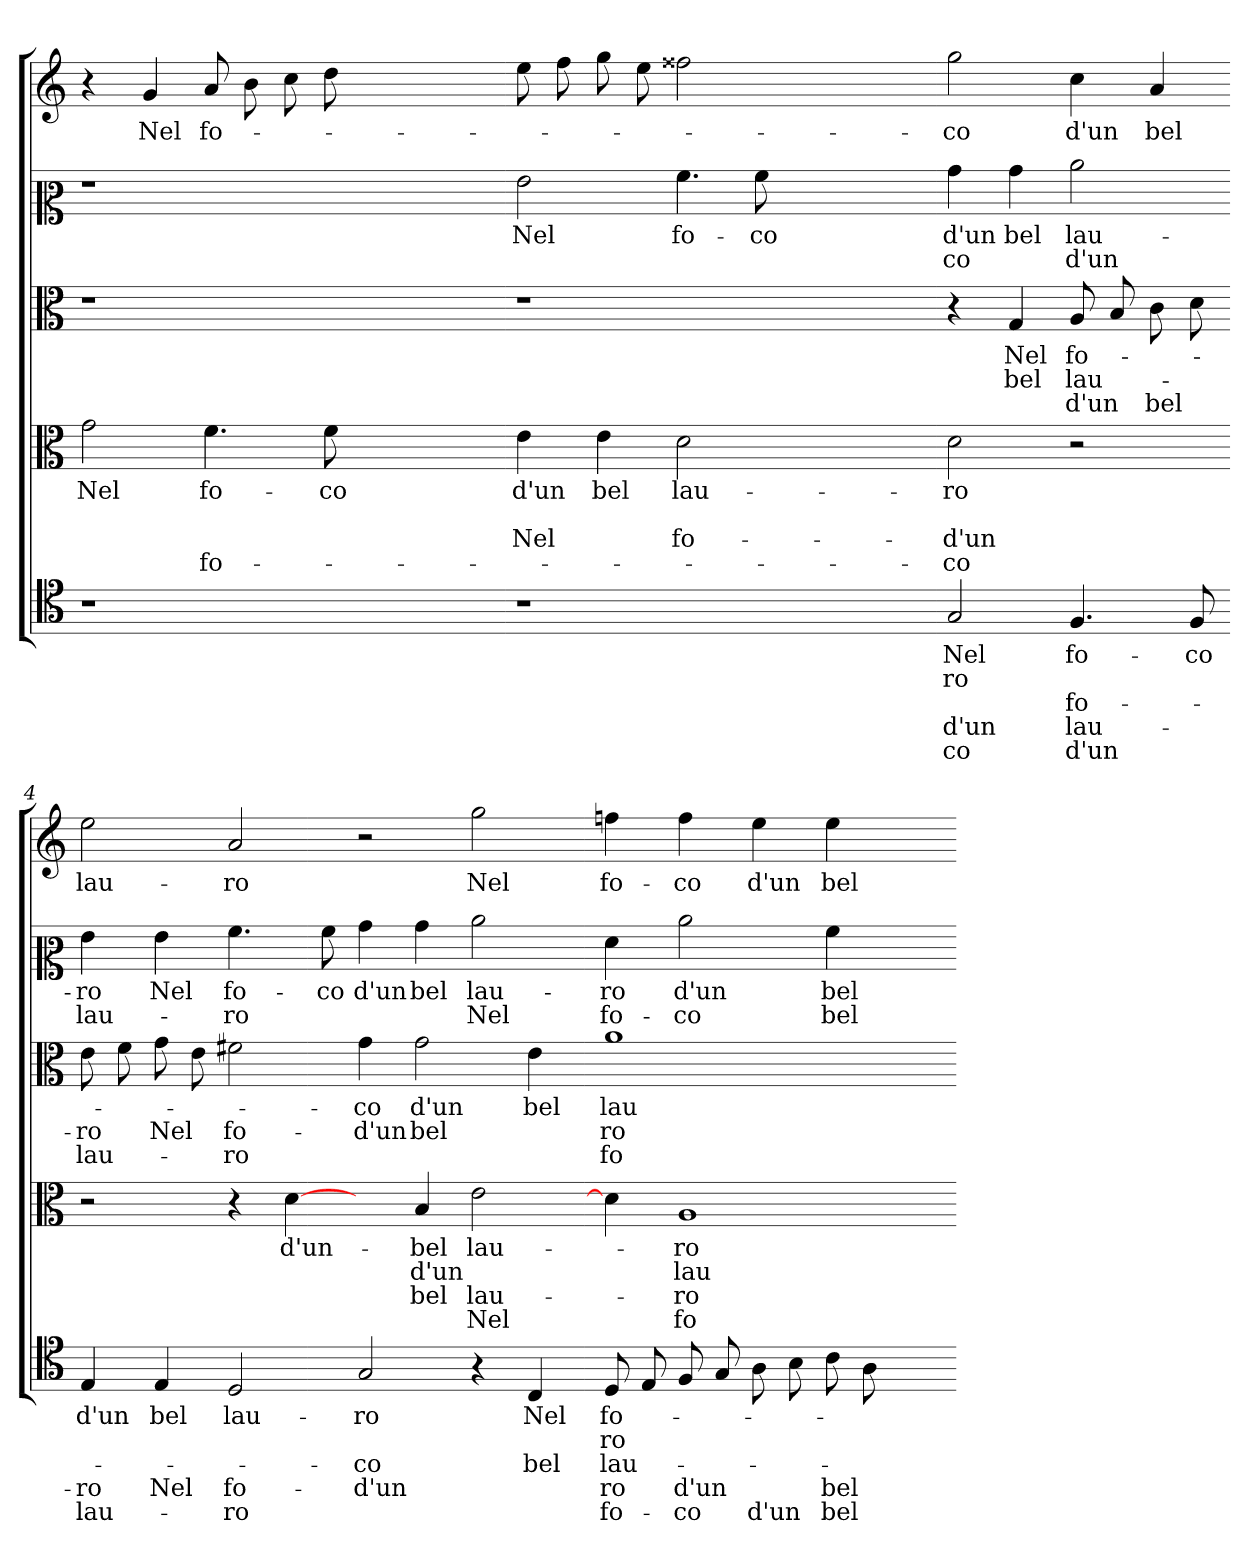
**kern	**text	**text	**text	**text	**text	**kern	**text	**text	**text	**text	**kern	**text	**text	**text	**kern	**text	**text	**kern	**text
*part5	*part5	*part5	*part5	*part5	*part5	*part4	*part4	*part4	*part4	*part4	*part3	*part3	*part3	*part3	*part2	*part2	*part2	*part1	*part1
*staff5	*staff5	*staff5	*staff5	*staff5	*staff5	*staff4	*staff4	*staff4	*staff4	*staff4	*staff3	*staff3	*staff3	*staff3	*staff2	*staff2	*staff2	*staff1	*staff1
*clefC4	*	*	*	*	*	*clefC3	*	*	*	*	*clefC3	*	*	*	*clefC2	*	*	*clefG2	*
*k[]	*	*	*	*	*	*k[]	*	*	*	*	*k[]	*	*	*	*k[]	*	*	*k[]	*
=1	=1	=1	=1	=1	=1	=1	=1	=1	=1	=1	=1	=1	=1	=1	=1	=1	=1	=1	=1
1r	.	.	.	.	.	2g	Nel	.	.	.	1r	.	.	.	1r	.	.	4r	.
.	.	.	.	.	.	.	.	.	.	.	.	.	.	.	.	.	.	4g	Nel
.	.	.	.	.	.	4.f	fo-	.	.	fo-	.	.	.	.	.	.	.	8a	fo-
.	.	.	.	.	.	.	.	.	.	.	.	.	.	.	.	.	.	8b	.
.	.	.	.	.	.	.	.	.	.	.	.	.	.	.	.	.	.	8cc	.
.	.	.	.	.	.	8f	co	.	.	.	.	.	.	.	.	.	.	8dd	.
1ryy	.	.	.	.	.	1ryy	.	.	.	.	1ryy	.	.	.	1ryy	.	.	1ryy	.
=2-	=2-	=2-	=2-	=2-	=2-	=2-	=2-	=2-	=2-	=2-	=2-	=2-	=2-	=2-	=2-	=2-	=2-	=2-	=2-
1r	.	.	.	.	.	4e	d'un	.	Nel	.	1r	.	.	.	2g	Nel	.	8ee	.
.	.	.	.	.	.	.	.	.	.	.	.	.	.	.	.	.	.	8ff	.
.	.	.	.	.	.	4e	bel	.	.	.	.	.	.	.	.	.	.	8gg	.
.	.	.	.	.	.	.	.	.	.	.	.	.	.	.	.	.	.	8ee	.
.	.	.	.	.	.	2d	lau-	.	fo-	.	.	.	.	.	4.a	fo-	.	2ff##X	.
.	.	.	.	.	.	.	.	.	.	.	.	.	.	.	8a	co	.	.	.
1ryy	.	.	.	.	.	1ryy	.	.	.	.	1ryy	.	.	.	1ryy	.	.	1ryy	.
=3-	=3-	=3-	=3-	=3-	=3-	=3-	=3-	=3-	=3-	=3-	=3-	=3-	=3-	=3-	=3-	=3-	=3-	=3-	=3-
2G	Nel	ro	.	d'un	co	2d	ro	.	d'un	co	4r	.	.	.	4b	d'un	co	2gg	co
.	.	.	.	.	.	.	.	.	.	.	4G	Nel	bel	.	4b	bel	.	.	.
4.F	fo-	.	fo-	lau-	d'un	2r	.	.	.	.	8A	fo-	lau-	d'un	2cc	lau-	d'un	4cc	d'un
.	.	.	.	.	.	.	.	.	.	.	8B	.	.	.	.	.	.	.	.
.	.	.	.	.	.	.	.	.	.	.	8c\	.	.	bel	.	.	.	4a	bel
8F	co	.	.	.	.	.	.	.	.	.	8d	.	.	.	.	.	.	.	.
=4-	=4-	=4-	=4-	=4-	=4-	=4-	=4-	=4-	=4-	=4-	=4-	=4-	=4-	=4-	=4-	=4-	=4-	=4-	=4-
4E	d'un	.	.	ro	lau-	2r	.	.	.	.	8e	.	ro	lau-	4g	ro	lau-	2ee	lau-
.	.	.	.	.	.	.	.	.	.	.	8f	.	.	.	.	.	.	.	.
4E	bel	.	.	Nel	.	.	.	.	.	.	8g	.	Nel	.	4g	Nel	.	.	.
.	.	.	.	.	.	.	.	.	.	.	8e	.	.	.	.	.	.	.	.
2D	lau-	.	.	fo-	ro	4r	.	.	.	.	2f#X	.	fo-	ro	4.a	fo-	ro	2a	ro
.	.	.	.	.	.	[4d	d'un-	.	.	.	.	.	.	.	.	.	.	.	.
.	.	.	.	.	.	.	.	.	.	.	.	.	.	.	8a	co	.	.	.
2G	ro	.	co	d'un	.	4ryy	.	.	.	.	4g	co	d'un	.	4b	d'un	.	2r	.
.	.	.	.	.	.	4B	bel	d'un	bel	.	2g	d'un	bel	.	4b	bel	.	.	.
4r	.	.	.	.	.	2e	lau-	.	lau-	Nel	.	.	.	.	2cc	lau-	Nel	2gg	Nel
4C	Nel	.	bel	.	.	.	.	.	.	.	4e	bel	.	.	.	.	.	.	.
=6-	=6-	=6-	=6-	=6-	=6-	=6-	=6-	=6-	=6-	=6-	=6-	=6-	=6-	=6-	=6-	=6-	=6-	=6-	=6-
8D	fo-	ro	lau-	ro	fo-	4d]	.	.	.	.	1a	lau-	ro	fo-	4f	ro	fo-	4ff	fo-
8E	.	.	.	.	.	.	.	.	.	.	.	.	.	.	.	.	.	.	.
8F	.	.	.	d'un	co	1A	ro	lau-	ro	fo-	.	.	.	.	2cc	d'un	co	4ff	co
8G	.	.	.	.	.	.	.	.	.	.	.	.	.	.	.	.	.	.	.
8A\	.	.	.	.	d'un	.	.	.	.	.	.	.	.	.	.	.	.	4ee	d'un
8B	.	.	.	.	.	.	.	.	.	.	.	.	.	.	.	.	.	.	.
8c	.	.	.	bel	bel	.	.	.	.	.	.	.	.	.	4a	bel	bel	4ee	bel
8A\	.	.	.	.	.	.	.	.	.	.	.	.	.	.	.	.	.	.	.
4ryy	.	.	.	.	.	.	.	.	.	.	4ryy	.	.	.	4ryy	.	.	4ryy	.
=-	=-	=-	=-	=-	=-	=-	=-	=-	=-	=-	=-	=-	=-	=-	=-	=-	=-	=-	=-
*-	*-	*-	*-	*-	*-	*-	*-	*-	*-	*-	*-	*-	*-	*-	*-	*-	*-	*-	*-
